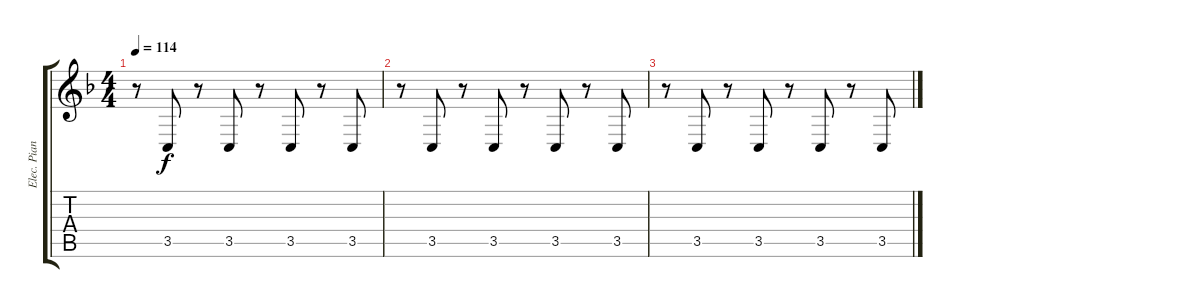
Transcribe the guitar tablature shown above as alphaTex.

\track ("Elec. Piano" "Elec. Pian") {instrument electricgrandpiano}
\staff {score tabs}
\tuning (E4 B3 G3 D3 A2 E2) {hide}
\ts (4 4)
\tempo 114
\clef g2
\ks f
r.8{dy f} 3.5.8 r.8 3.5.8 r.8 3.5.8 r.8 3.5.8 |
r.8 3.5.8 r.8 3.5.8 r.8 3.5.8 r.8 3.5.8 |
r.8 3.5.8 r.8 3.5.8 r.8 3.5.8 r.8 3.5.8
